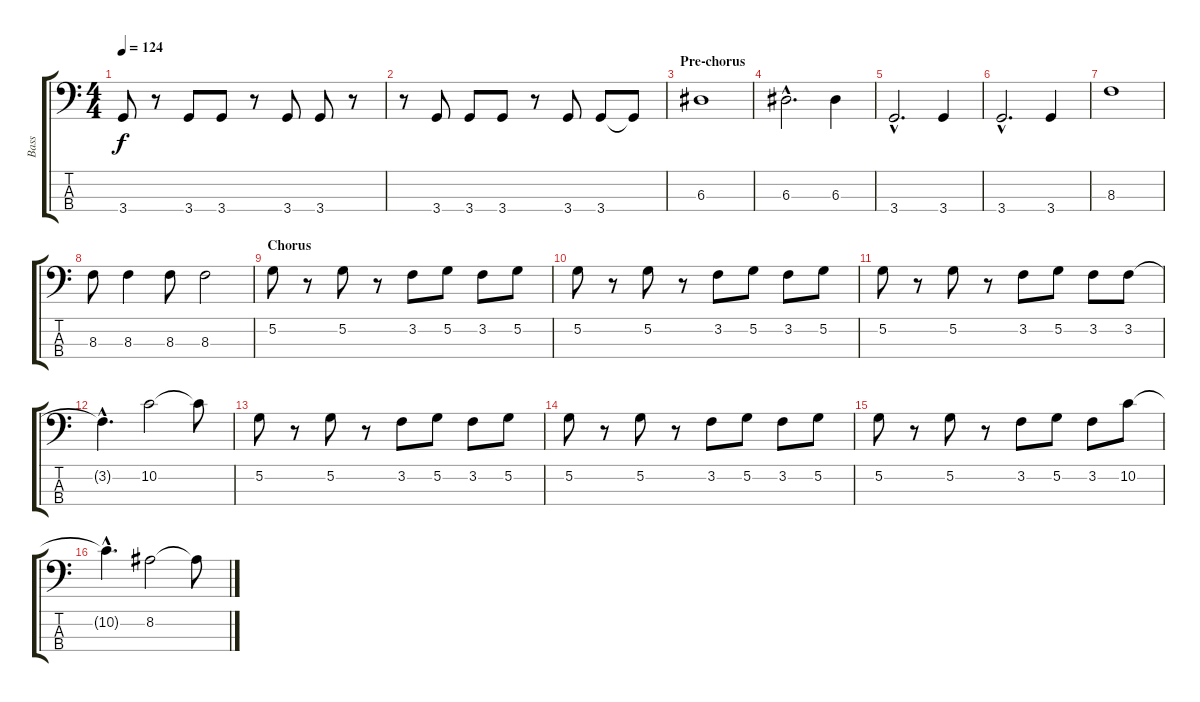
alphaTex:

\track ("Bass" "Bass") {instrument electricbassfinger}
\staff {score tabs}
\tuning (G2 D2 A1 E1) {hide}
\ts (4 4)
\tempo 124
\clef f4
\ks c
3.4.8{dy f} r.8 3.4.8 3.4.8 r.8 3.4.8 3.4.8 r.8 |
r.8 3.4.8 3.4.8 3.4.8 r.8 3.4.8 3.4.8 3.4{t}.8 |
\section ("" "Pre-chorus")
6.3.1 |
6.3{hac}.2{d} 6.3.4 |
3.4{hac}.2{d} 3.4.4 |
3.4{hac}.2{d} 3.4.4 |
8.3.1 |
8.3.8 8.3.4 8.3.8 8.3.2 |
\section ("" "Chorus")
5.2.8 r.8 5.2.8 r.8 3.2.8 5.2.8 3.2.8 5.2.8 |
5.2.8 r.8 5.2.8 r.8 3.2.8 5.2.8 3.2.8 5.2.8 |
5.2.8 r.8 5.2.8 r.8 3.2.8 5.2.8 3.2.8 3.2.8 |
3.2{hac t}.4{d} 10.2.2 10.2{t}.8 |
5.2.8 r.8 5.2.8 r.8 3.2.8 5.2.8 3.2.8 5.2.8 |
5.2.8 r.8 5.2.8 r.8 3.2.8 5.2.8 3.2.8 5.2.8 |
5.2.8 r.8 5.2.8 r.8 3.2.8 5.2.8 3.2.8 10.2.8 |
10.2{hac t}.4{d} 8.2.2 8.2{t}.8
